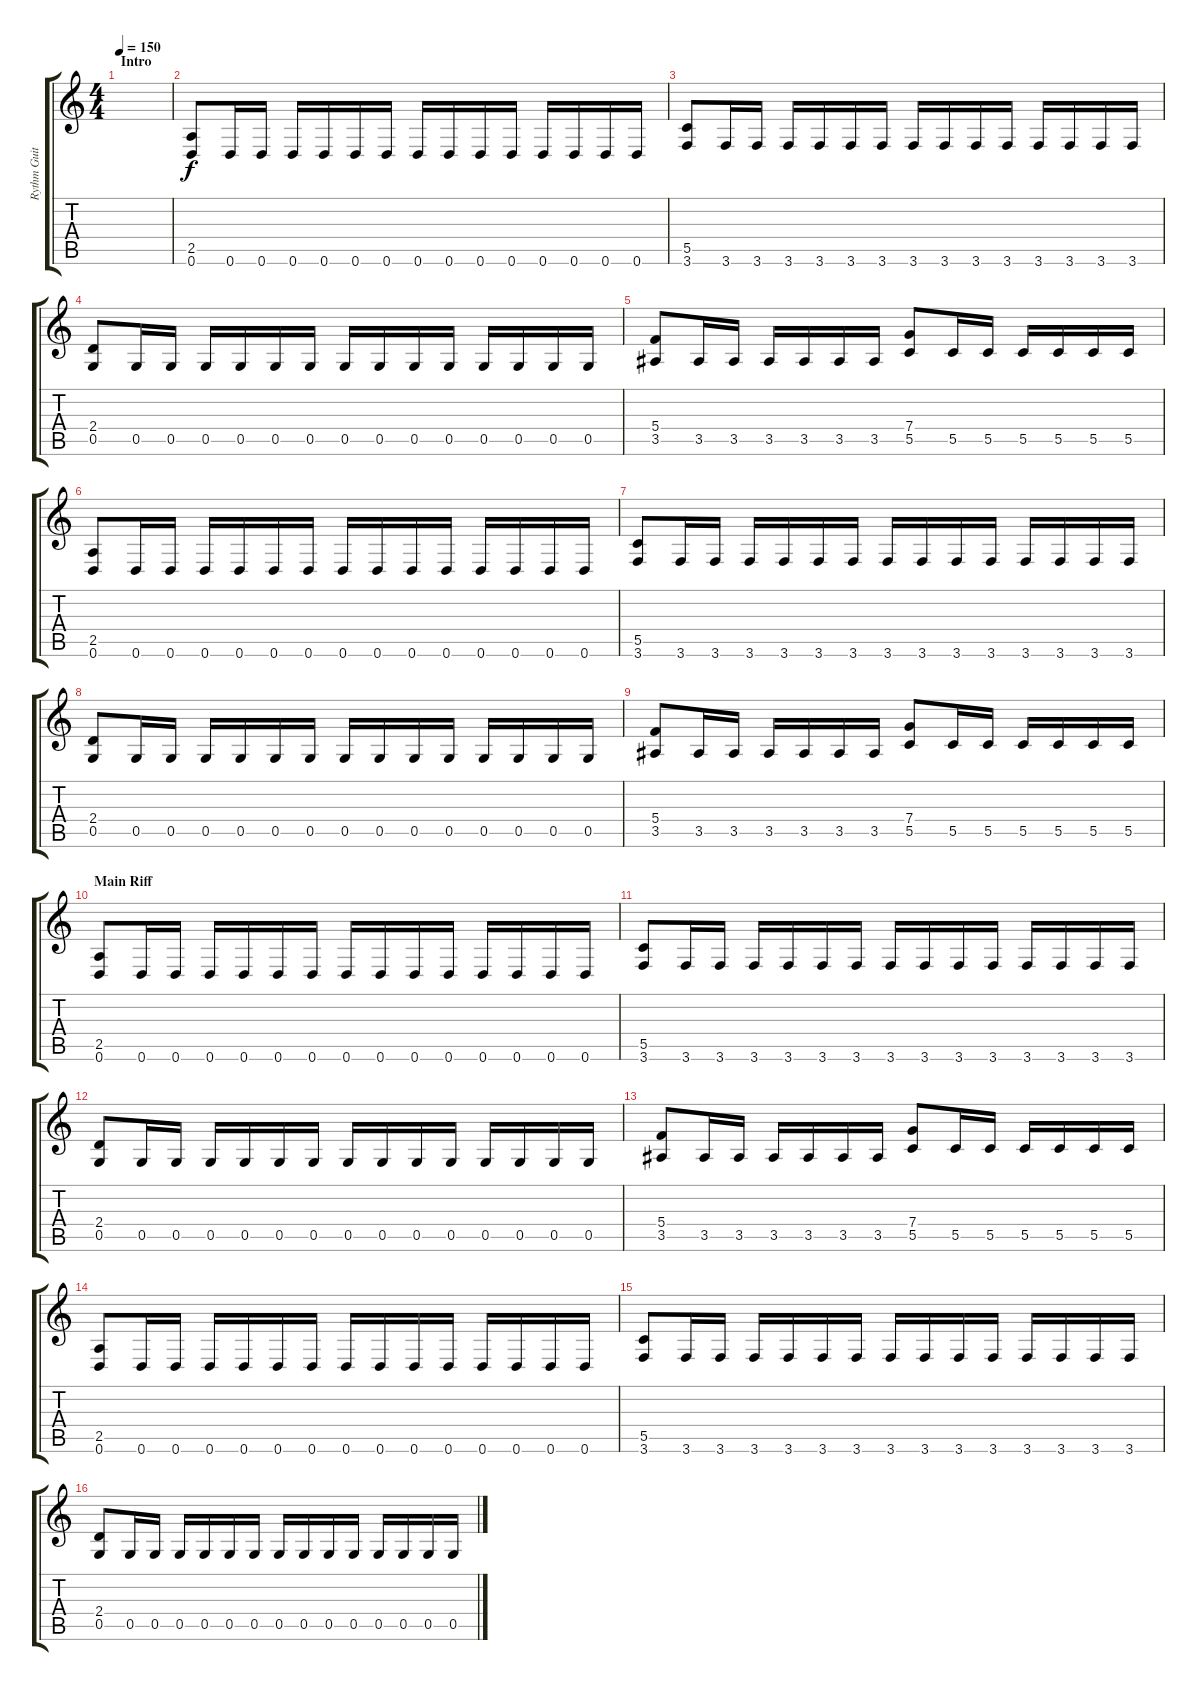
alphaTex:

\track ("Rythm Guitar" "Rythm Guit") {instrument distortionguitar}
\staff {score tabs}
\tuning (D4 A3 F3 C3 G2 D2) {hide}
\ts (4 4)
\section ("" "Intro")
\tempo 150
\clef g2
\ks c
|
(2.5 0.6).8 0.6.16 0.6.16 0.6.16 0.6.16 0.6.16 0.6.16 0.6.16 0.6.16 0.6.16 0.6.16 0.6.16 0.6.16 0.6.16 0.6.16 |
(5.5 3.6).8 3.6.16 3.6.16 3.6.16 3.6.16 3.6.16 3.6.16 3.6.16 3.6.16 3.6.16 3.6.16 3.6.16 3.6.16 3.6.16 3.6.16 |
(2.4 0.5).8 0.5.16 0.5.16 0.5.16 0.5.16 0.5.16 0.5.16 0.5.16 0.5.16 0.5.16 0.5.16 0.5.16 0.5.16 0.5.16 0.5.16 |
(5.4 3.5).8 3.5.16 3.5.16 3.5.16 3.5.16 3.5.16 3.5.16 (7.4 5.5).8 5.5.16 5.5.16 5.5.16 5.5.16 5.5.16 5.5.16 |
(2.5 0.6).8 0.6.16 0.6.16 0.6.16 0.6.16 0.6.16 0.6.16 0.6.16 0.6.16 0.6.16 0.6.16 0.6.16 0.6.16 0.6.16 0.6.16 |
(5.5 3.6).8 3.6.16 3.6.16 3.6.16 3.6.16 3.6.16 3.6.16 3.6.16 3.6.16 3.6.16 3.6.16 3.6.16 3.6.16 3.6.16 3.6.16 |
(2.4 0.5).8 0.5.16 0.5.16 0.5.16 0.5.16 0.5.16 0.5.16 0.5.16 0.5.16 0.5.16 0.5.16 0.5.16 0.5.16 0.5.16 0.5.16 |
(5.4 3.5).8 3.5.16 3.5.16 3.5.16 3.5.16 3.5.16 3.5.16 (7.4 5.5).8 5.5.16 5.5.16 5.5.16 5.5.16 5.5.16 5.5.16 |
\section ("" "Main Riff")
(2.5 0.6).8 0.6.16 0.6.16 0.6.16 0.6.16 0.6.16 0.6.16 0.6.16 0.6.16 0.6.16 0.6.16 0.6.16 0.6.16 0.6.16 0.6.16 |
(5.5 3.6).8 3.6.16 3.6.16 3.6.16 3.6.16 3.6.16 3.6.16 3.6.16 3.6.16 3.6.16 3.6.16 3.6.16 3.6.16 3.6.16 3.6.16 |
(2.4 0.5).8 0.5.16 0.5.16 0.5.16 0.5.16 0.5.16 0.5.16 0.5.16 0.5.16 0.5.16 0.5.16 0.5.16 0.5.16 0.5.16 0.5.16 |
(5.4 3.5).8 3.5.16 3.5.16 3.5.16 3.5.16 3.5.16 3.5.16 (7.4 5.5).8 5.5.16 5.5.16 5.5.16 5.5.16 5.5.16 5.5.16 |
(2.5 0.6).8 0.6.16 0.6.16 0.6.16 0.6.16 0.6.16 0.6.16 0.6.16 0.6.16 0.6.16 0.6.16 0.6.16 0.6.16 0.6.16 0.6.16 |
(5.5 3.6).8 3.6.16 3.6.16 3.6.16 3.6.16 3.6.16 3.6.16 3.6.16 3.6.16 3.6.16 3.6.16 3.6.16 3.6.16 3.6.16 3.6.16 |
(2.4 0.5).8 0.5.16 0.5.16 0.5.16 0.5.16 0.5.16 0.5.16 0.5.16 0.5.16 0.5.16 0.5.16 0.5.16 0.5.16 0.5.16 0.5.16
